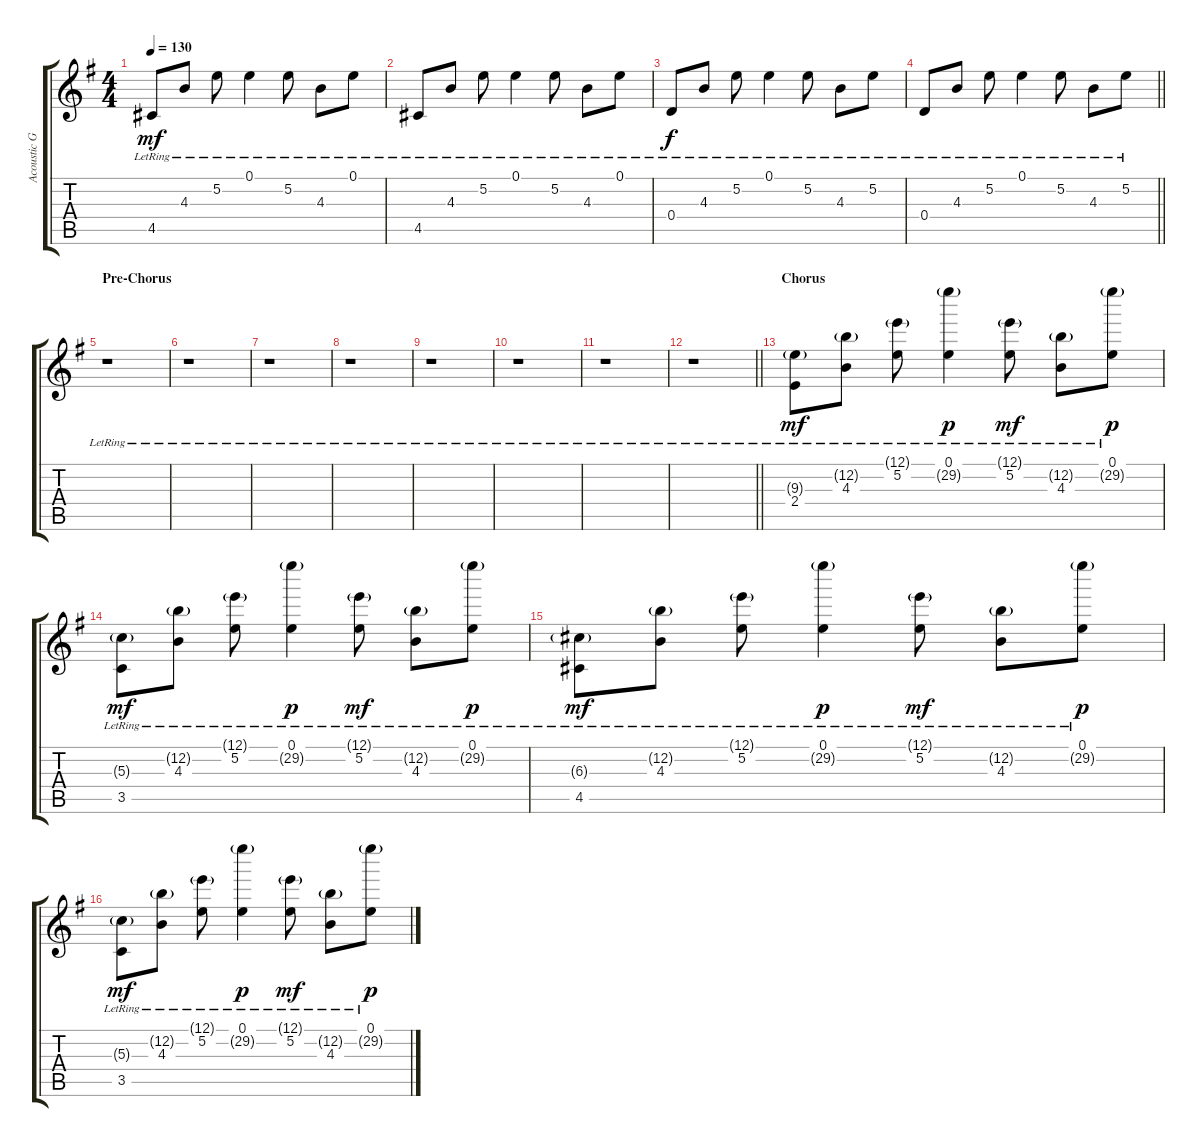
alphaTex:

\track ("Acoustic Guitar (R)" "Acoustic G") {instrument acousticguitarsteel}
\staff {score tabs}
\tuning (E4 B3 G3 D3 A2 E2) {hide}
\ts (4 4)
\tempo 130
\clef g2
\ks eminor
4.5{lr}.8{dy mf} 4.3{lr}.8 5.2{lr}.8 0.1{lr}.4 5.2{lr}.8 4.3{lr}.8 0.1{lr}.8 |
4.5{lr}.8 4.3{lr}.8 5.2{lr}.8 0.1{lr}.4 5.2{lr}.8 4.3{lr}.8 0.1{lr}.8 |
0.4{lr}.8{dy f} 4.3{lr}.8 5.2{lr}.8 0.1{lr}.4 5.2{lr}.8 4.3{lr}.8 5.2{lr}.8 |
\barLineRight lightlight
0.4{lr}.8 4.3{lr}.8 5.2{lr}.8 0.1{lr}.4 5.2{lr}.8 4.3{lr}.8 5.2{lr}.8 |
\section ("" "Pre-Chorus")
r.1 |
r.1 |
r.1 |
r.1 |
r.1 |
r.1 |
r.1 |
\barLineRight lightlight
r.1 |
\section ("" "Chorus")
(9.3{g lr} 2.4{lr}).8{dy mf} (12.2{g lr} 4.3{lr}).8 (12.1{g lr} 5.2{lr}).8 (0.1{lr} 29.2{g lr}).4{dy p} (12.1{g lr} 5.2{lr}).8{dy mf} (12.2{g lr} 4.3{lr}).8 (0.1{lr} 29.2{g lr}).8{dy p} |
(5.3{g lr} 3.5{lr}).8{dy mf} (12.2{g lr} 4.3{lr}).8 (12.1{g lr} 5.2{lr}).8 (0.1{lr} 29.2{g lr}).4{dy p} (12.1{g lr} 5.2{lr}).8{dy mf} (12.2{g lr} 4.3{lr}).8 (0.1{lr} 29.2{g lr}).8{dy p} |
(6.3{g lr} 4.5{lr}).8{dy mf} (12.2{g lr} 4.3{lr}).8 (12.1{g lr} 5.2{lr}).8 (0.1{lr} 29.2{g lr}).4{dy p} (12.1{g lr} 5.2{lr}).8{dy mf} (12.2{g lr} 4.3{lr}).8 (0.1{lr} 29.2{g lr}).8{dy p} |
(5.3{g lr} 3.5{lr}).8{dy mf} (12.2{g lr} 4.3{lr}).8 (12.1{g lr} 5.2{lr}).8 (0.1{lr} 29.2{g lr}).4{dy p} (12.1{g lr} 5.2{lr}).8{dy mf} (12.2{g lr} 4.3{lr}).8 (0.1{lr} 29.2{g lr}).8{dy p}
